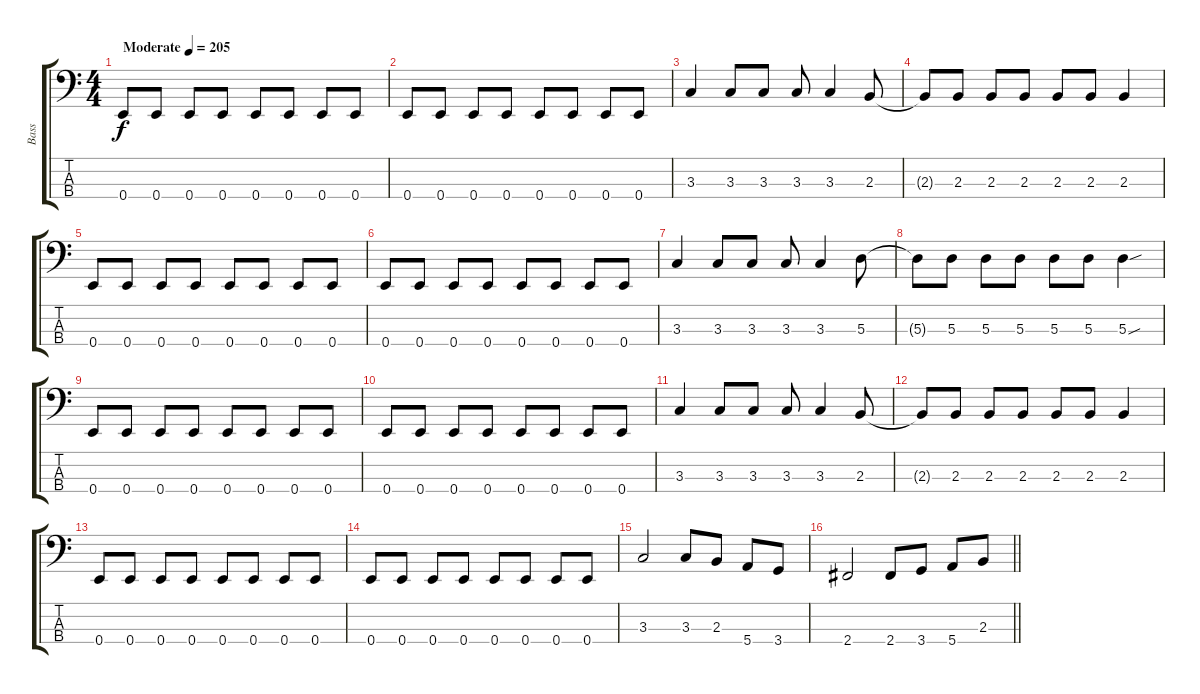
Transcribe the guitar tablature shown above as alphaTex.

\track ("Bass" "Bass") {instrument electricbasspick}
\staff {score tabs}
\tuning (G2 D2 A1 E1) {hide}
\ts (4 4)
\tempo (205 "Moderate")
\clef f4
\ks c
0.4.8{dy f instrument electricbasspick} 0.4.8 0.4.8 0.4.8 0.4.8 0.4.8 0.4.8 0.4.8 |
0.4.8 0.4.8 0.4.8 0.4.8 0.4.8 0.4.8 0.4.8 0.4.8 |
3.3.4 3.3.8 3.3.8 3.3.8 3.3.4 2.3.8 |
2.3{t}.8 2.3.8 2.3.8 2.3.8 2.3.8 2.3.8 2.3.4 |
0.4.8 0.4.8 0.4.8 0.4.8 0.4.8 0.4.8 0.4.8 0.4.8 |
0.4.8 0.4.8 0.4.8 0.4.8 0.4.8 0.4.8 0.4.8 0.4.8 |
3.3.4 3.3.8 3.3.8 3.3.8 3.3.4 5.3.8 |
5.3{t}.8 5.3.8 5.3.8 5.3.8 5.3.8 5.3.8 5.3{sou}.4 |
0.4.8 0.4.8 0.4.8 0.4.8 0.4.8 0.4.8 0.4.8 0.4.8 |
0.4.8 0.4.8 0.4.8 0.4.8 0.4.8 0.4.8 0.4.8 0.4.8 |
3.3.4 3.3.8 3.3.8 3.3.8 3.3.4 2.3.8 |
2.3{t}.8 2.3.8 2.3.8 2.3.8 2.3.8 2.3.8 2.3.4 |
0.4.8 0.4.8 0.4.8 0.4.8 0.4.8 0.4.8 0.4.8 0.4.8 |
0.4.8 0.4.8 0.4.8 0.4.8 0.4.8 0.4.8 0.4.8 0.4.8 |
3.3.2 3.3.8 2.3.8 5.4.8 3.4.8 |
\barLineRight lightlight
2.4.2 2.4.8 3.4.8 5.4.8 2.3.8
